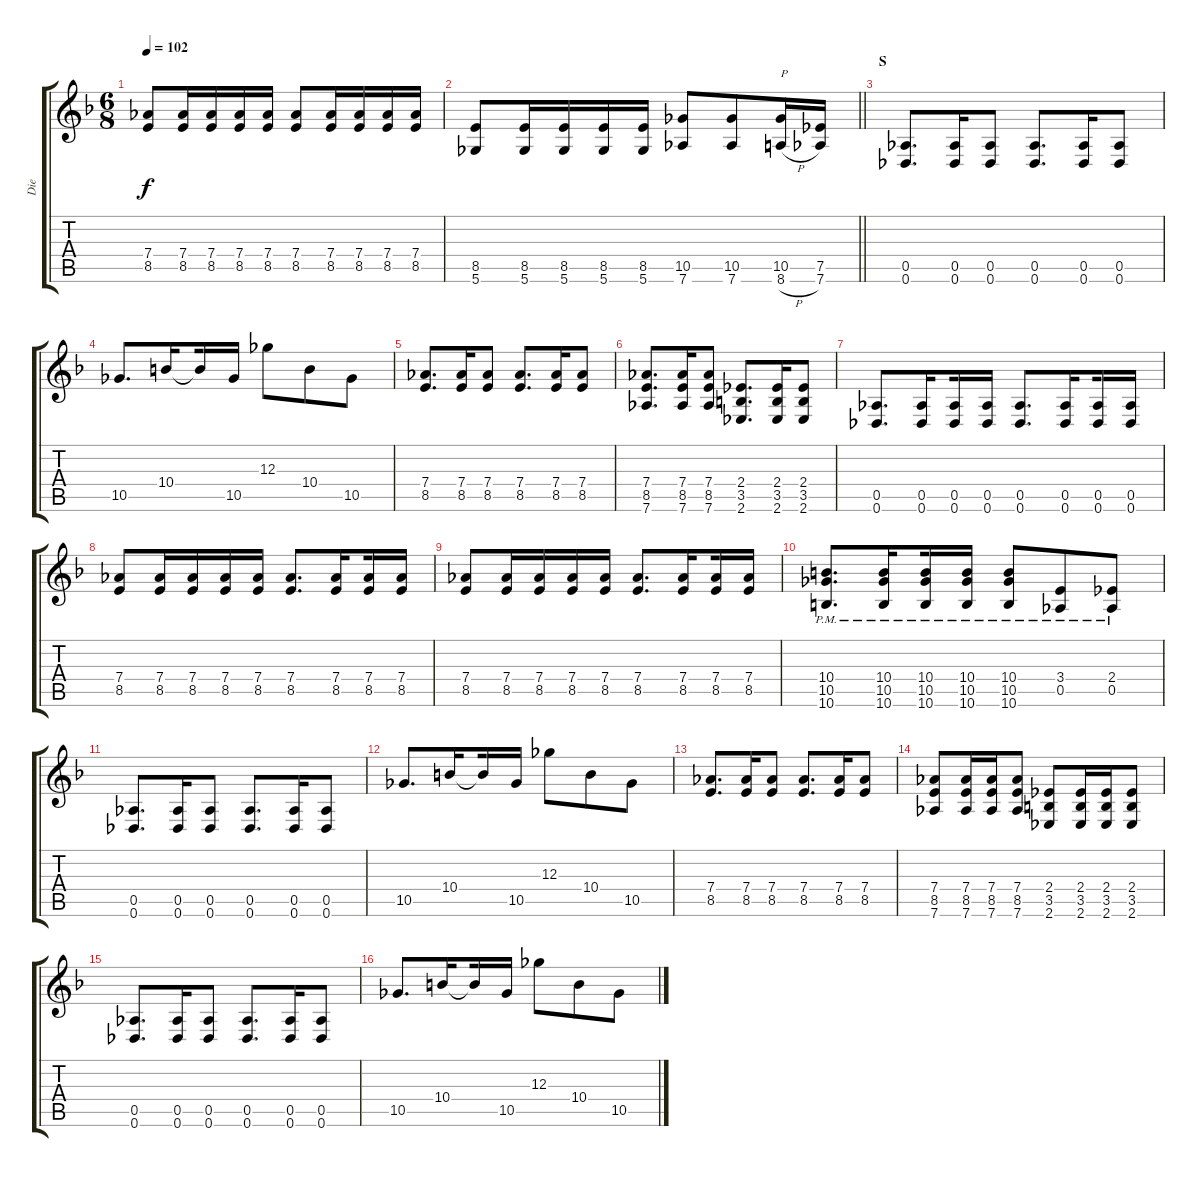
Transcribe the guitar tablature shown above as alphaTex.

\track ("Die" "Die") {instrument distortionguitar}
\staff {score tabs}
\tuning (Eb4 Bb3 Gb3 Db3 Ab2 Db2) {hide}
\ts (6 8)
\tempo 102
\clef g2
\ks f
(7.4 8.5).8{dy f beam merge} (7.4 8.5).16 (7.4 8.5).16{beam merge} (7.4 8.5).16 (7.4 8.5).16 (7.4 8.5).8{beam merge} (7.4 8.5).16 (7.4 8.5).16{beam merge} (7.4 8.5).16 (7.4 8.5).16 |
\barLineRight lightlight
(8.5 5.6).8{beam merge} (8.5 5.6).16 (8.5 5.6).16 (8.5 5.6).16 (8.5 5.6).16 (10.5 7.6).8 (10.5 7.6).8{beam merge} (10.5 8.6{h}).16{txt "P"} (7.5 7.6).16 |
\section ("" "S")
(0.5 0.6).8{d beam merge} (0.5 0.6).16 (0.5 0.6).8 (0.5 0.6).8{d beam merge} (0.5 0.6).16 (0.5 0.6).8 |
10.5.8{d beam merge} 10.4.16{beam splitsecondary} 10.4{t}.16 10.5.16 12.3.8 10.4.8 10.5.8 |
(7.4 8.5).8{d beam merge} (7.4 8.5).16{beam merge} (7.4 8.5).8 (7.4 8.5).8{d beam merge} (7.4 8.5).16{beam merge} (7.4 8.5).8 |
(7.4 8.5 7.6).8{d beam merge} (7.4 8.5 7.6).16 (7.4 8.5 7.6).8 (2.4 3.5 2.6).8{d beam merge} (2.4 3.5 2.6).16 (2.4 3.5 2.6).8 |
(0.5 0.6).8{d beam merge} (0.5 0.6).16{beam splitsecondary} (0.5 0.6).16 (0.5 0.6).16 (0.5 0.6).8{d beam merge} (0.5 0.6).16{beam splitsecondary} (0.5 0.6).16 (0.5 0.6).16 |
(7.4 8.5).8{beam merge} (7.4 8.5).16 (7.4 8.5).16 (7.4 8.5).16 (7.4 8.5).16 (7.4 8.5).8{d beam merge} (7.4 8.5).16{beam splitsecondary} (7.4 8.5).16 (7.4 8.5).16 |
(7.4 8.5).8{beam merge} (7.4 8.5).16 (7.4 8.5).16 (7.4 8.5).16 (7.4 8.5).16 (7.4 8.5).8{d beam merge} (7.4 8.5).16{beam splitsecondary} (7.4 8.5).16 (7.4 8.5).16 |
(10.4{pm} 10.5{pm} 10.6{pm}).8{d} (10.4{pm} 10.5{pm} 10.6{pm}).16{beam splitsecondary} (10.4{pm} 10.5{pm} 10.6{pm}).16{beam merge} (10.4{pm} 10.5{pm} 10.6{pm}).16 (10.4{pm} 10.5{pm} 10.6{pm}).8{beam merge} (3.4{pm} 0.5{pm}).8{beam merge} (2.4{pm} 0.5{pm}).8 |
(0.5 0.6).8{d beam merge} (0.5 0.6).16 (0.5 0.6).8 (0.5 0.6).8{d beam merge} (0.5 0.6).16 (0.5 0.6).8 |
10.5.8{d beam merge} 10.4.16{beam splitsecondary} 10.4{t}.16 10.5.16 12.3.8 10.4.8 10.5.8 |
(7.4 8.5).8{d beam merge} (7.4 8.5).16{beam merge} (7.4 8.5).8 (7.4 8.5).8{d beam merge} (7.4 8.5).16{beam merge} (7.4 8.5).8 |
(7.4 8.5 7.6).8 (7.4 8.5 7.6).16{beam merge} (7.4 8.5 7.6).16 (7.4 8.5 7.6).8 (2.4 3.5 2.6).8{beam merge} (2.4 3.5 2.6).16{beam merge} (2.4 3.5 2.6).16 (2.4 3.5 2.6).8 |
(0.5 0.6).8{d beam merge} (0.5 0.6).16 (0.5 0.6).8 (0.5 0.6).8{d beam merge} (0.5 0.6).16 (0.5 0.6).8 |
10.5.8{d beam merge} 10.4.16{beam splitsecondary} 10.4{t}.16 10.5.16 12.3.8 10.4.8 10.5.8
